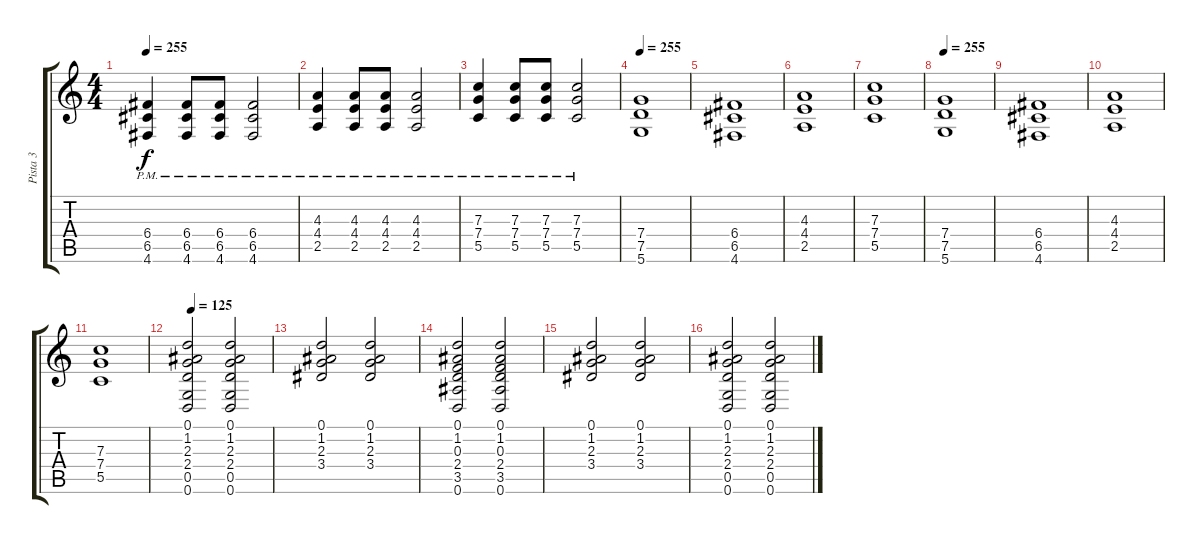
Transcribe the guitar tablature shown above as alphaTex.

\track ("Pista 3" "Pista 3") {instrument acousticguitarsteel}
\staff {score tabs}
\tuning (D4 A3 F3 C3 G2 D2) {hide}
\ts (4 4)
\tempo 255
\clef g2
\ks c
(6.4{pm} 6.5{pm} 4.6{pm}).4{dy f} (6.4{pm} 6.5{pm} 4.6{pm}).8 (6.4{pm} 6.5{pm} 4.6{pm}).8 (6.4{pm} 6.5{pm} 4.6{pm}).2 |
(4.3{pm} 4.4{pm} 2.5{pm}).4 (4.3{pm} 4.4{pm} 2.5{pm}).8 (4.3{pm} 4.4{pm} 2.5{pm}).8 (4.3{pm} 4.4{pm} 2.5{pm}).2 |
(7.3{pm} 7.4{pm} 5.5{pm}).4 (7.3{pm} 7.4{pm} 5.5{pm}).8 (7.3{pm} 7.4{pm} 5.5{pm}).8 (7.3{pm} 7.4{pm} 5.5{pm}).2 |
\tempo 255
(7.4 7.5 5.6).1 |
(6.4 6.5 4.6).1 |
(4.3 4.4 2.5).1 |
(7.3 7.4 5.5).1 |
\tempo 255
(7.4 7.5 5.6).1 |
(6.4 6.5 4.6).1 |
(4.3 4.4 2.5).1 |
(7.3 7.4 5.5).1 |
\tempo 125
(0.1 1.2 2.3 2.4 0.5 0.6).2{balance 0 instrument acousticguitarsteel} (0.1 1.2 2.3 2.4 0.5 0.6).2 |
(0.1 1.2 2.3 3.4).2 (0.1 1.2 2.3 3.4).2 |
(0.1 1.2 0.3 2.4 3.5 0.6).2 (0.1 1.2 0.3 2.4 3.5 0.6).2 |
(0.1 1.2 2.3 3.4).2 (0.1 1.2 2.3 3.4).2 |
(0.1 1.2 2.3 2.4 0.5 0.6).2 (0.1 1.2 2.3 2.4 0.5 0.6).2
